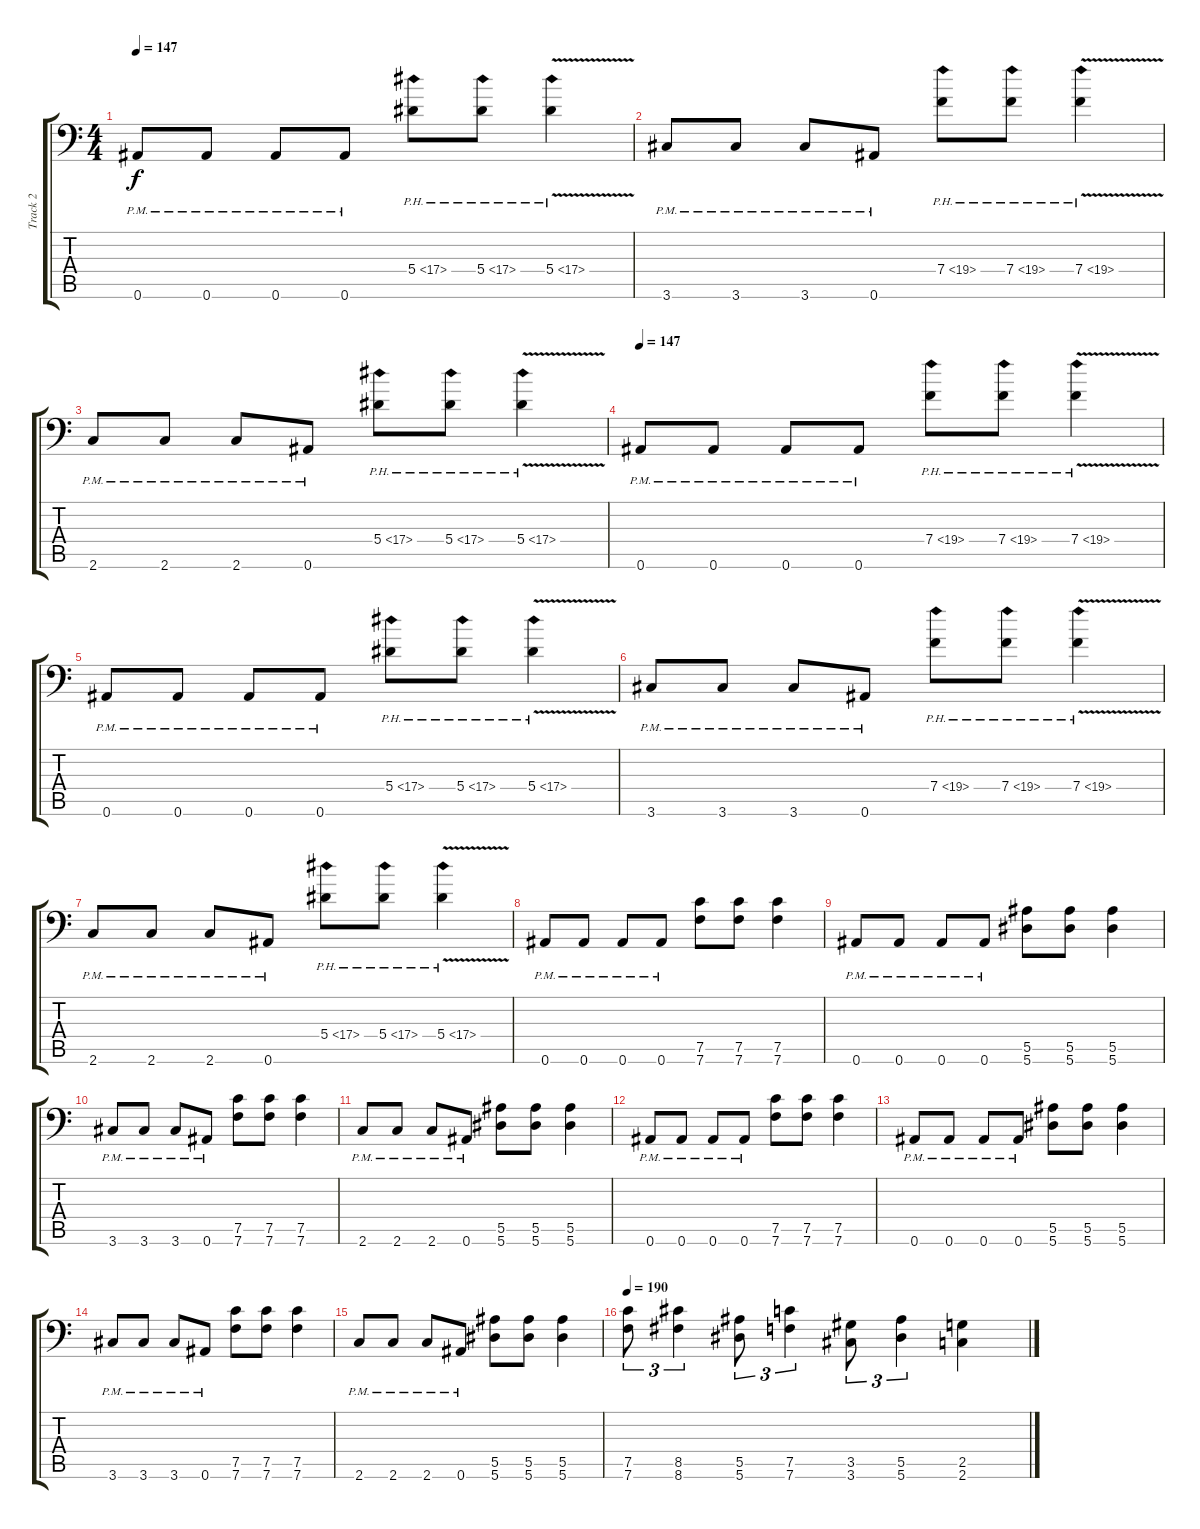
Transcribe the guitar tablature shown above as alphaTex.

\track ("Track 2" "Track 2") {instrument distortionguitar}
\staff {score tabs}
\tuning (C4 G3 Eb3 Bb2 F2 Bb1) {hide}
\ts (4 4)
\tempo 147
\clef f4
\ks c
0.6{pm}.8{dy f} 0.6{pm}.8 0.6{pm}.8 0.6{pm}.8 5.4{ph 12}.8 5.4{ph 12}.8 5.4{ph 12 v}.4 |
3.6{pm}.8 3.6{pm}.8 3.6{pm}.8 0.6{pm}.8 7.4{ph 12}.8 7.4{ph 12}.8 7.4{ph 12 v}.4 |
2.6{pm}.8 2.6{pm}.8 2.6{pm}.8 0.6{pm}.8 5.4{ph 12}.8 5.4{ph 12}.8 5.4{ph 12 v}.4 |
\tempo 147
0.6{pm}.8 0.6{pm}.8 0.6{pm}.8 0.6{pm}.8 7.4{ph 12}.8 7.4{ph 12}.8 7.4{ph 12 v}.4 |
0.6{pm}.8 0.6{pm}.8 0.6{pm}.8 0.6{pm}.8 5.4{ph 12}.8 5.4{ph 12}.8 5.4{ph 12 v}.4 |
3.6{pm}.8 3.6{pm}.8 3.6{pm}.8 0.6{pm}.8 7.4{ph 12}.8 7.4{ph 12}.8 7.4{ph 12 v}.4 |
2.6{pm}.8 2.6{pm}.8 2.6{pm}.8 0.6{pm}.8 5.4{ph 12}.8 5.4{ph 12}.8 5.4{ph 12 v}.4 |
0.6{pm}.8 0.6{pm}.8 0.6{pm}.8 0.6{pm}.8 (7.5 7.6).8 (7.5 7.6).8 (7.5 7.6).4 |
0.6{pm}.8 0.6{pm}.8 0.6{pm}.8 0.6{pm}.8 (5.5 5.6).8 (5.5 5.6).8 (5.5 5.6).4 |
3.6{pm}.8 3.6{pm}.8 3.6{pm}.8 0.6{pm}.8 (7.5 7.6).8 (7.5 7.6).8 (7.5 7.6).4 |
2.6{pm}.8 2.6{pm}.8 2.6{pm}.8 0.6{pm}.8 (5.5 5.6).8 (5.5 5.6).8 (5.5 5.6).4 |
0.6{pm}.8 0.6{pm}.8 0.6{pm}.8 0.6{pm}.8 (7.5 7.6).8 (7.5 7.6).8 (7.5 7.6).4 |
0.6{pm}.8 0.6{pm}.8 0.6{pm}.8 0.6{pm}.8 (5.5 5.6).8 (5.5 5.6).8 (5.5 5.6).4 |
3.6{pm}.8 3.6{pm}.8 3.6{pm}.8 0.6{pm}.8 (7.5 7.6).8 (7.5 7.6).8 (7.5 7.6).4 |
2.6{pm}.8 2.6{pm}.8 2.6{pm}.8 0.6{pm}.8 (5.5 5.6).8 (5.5 5.6).8 (5.5 5.6).4 |
\tempo 190
(7.5 7.6).8{tu (3 2)} (8.5 8.6).4{tu (3 2)} (5.5 5.6).8{tu (3 2)} (7.5 7.6).4{tu (3 2)} (3.5 3.6).8{tu (3 2)} (5.5 5.6).4{tu (3 2)} (2.5 2.6).4
